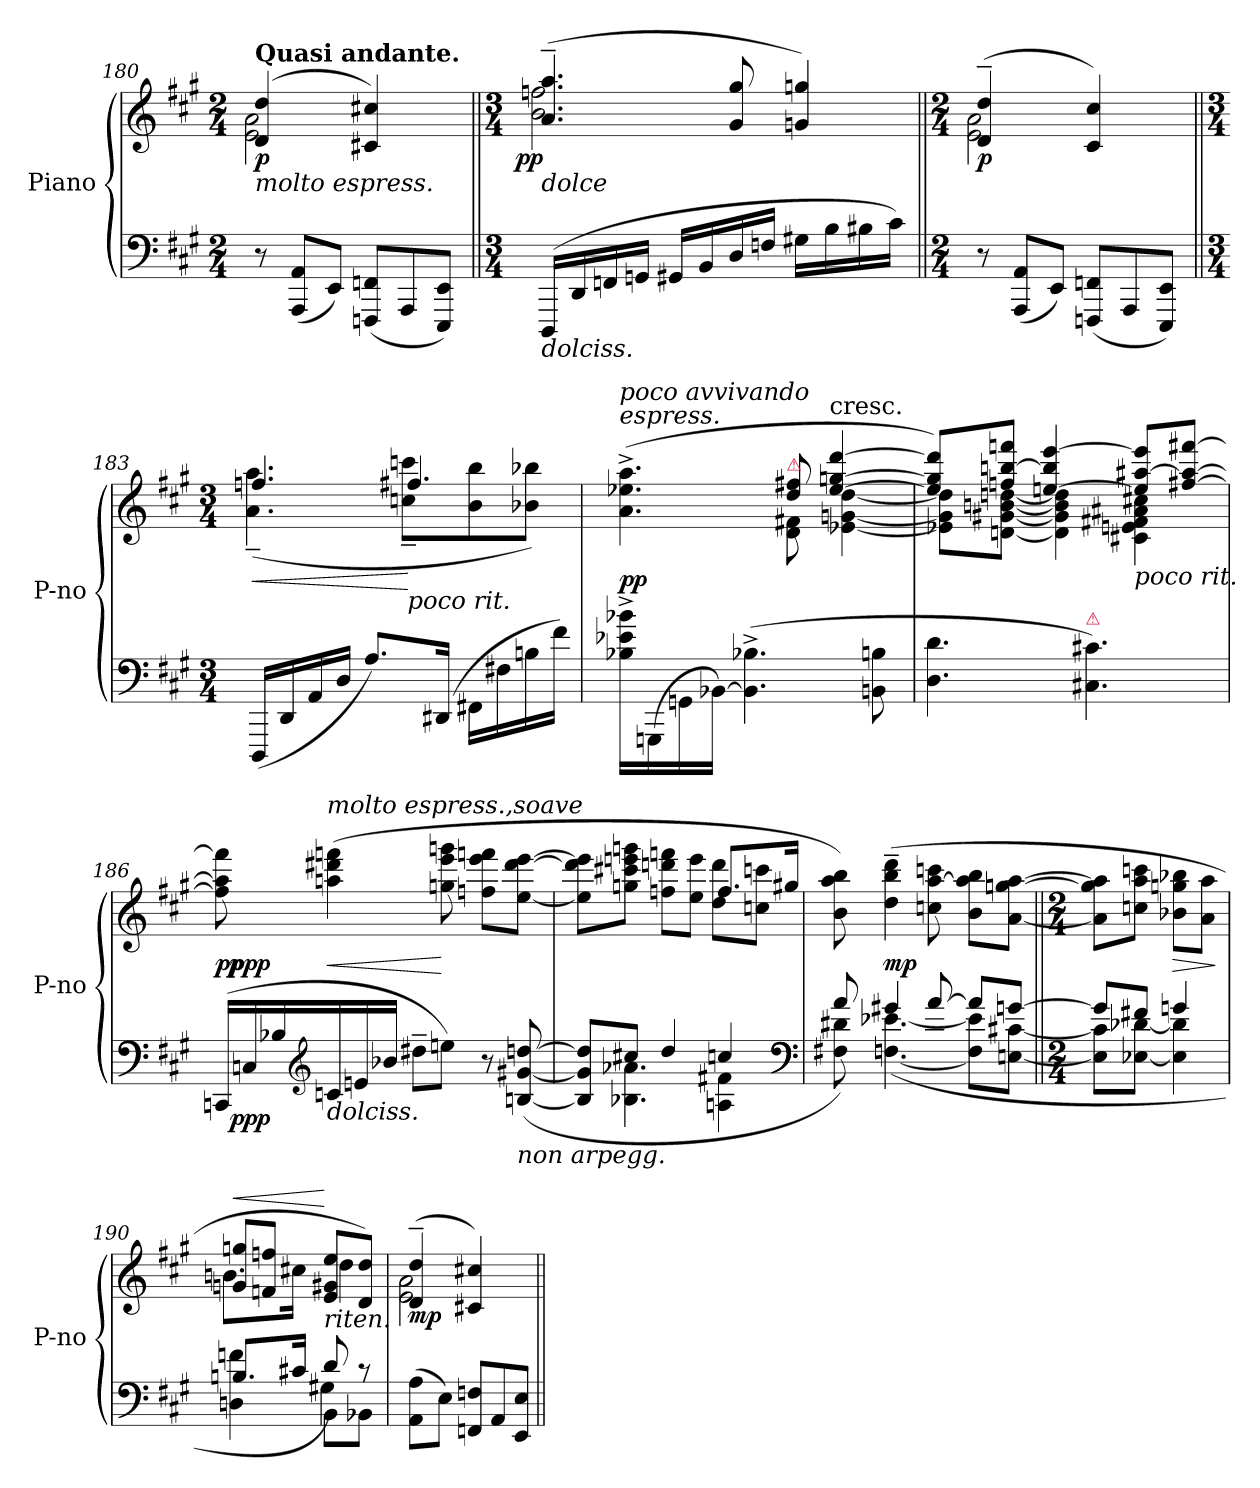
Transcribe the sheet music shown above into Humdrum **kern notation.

**kern	**dynam	**kern	**dynam
*part2	*part2	*part1	*part1
*staff2	*staff2	*staff1	*staff1
*I"Piano	*	*I"Piano	*
*I'P-no	*	*I'P-no	*
*clefF4	*	*clefG2	*
*k[f#c#g#]	*	*k[f#c#g#]	*
*M2/4	*	*M2/4	*
*Xtuplet	*	*	*
=180	=180	=180	=180
*	*	*^	*
!	!	!LO:TX:b:i:t=molto espress.	!	!
!	!	!LO:TX:a:B:t=Quasi andante.	!	!
12r	.	(4d/ 4dd/	2e\ 2a\	p
(12AAA/ 12AA/L	.	.	.	.
12EE/J)	.	.	.	.
(12FFFn/ 12FFn/L	.	4c#X/ 4cc#X/)	.	.
12AAA/	.	.	.	.
12EEE/ 12EE/J)	.	.	.	.
=181||	=181||	=181||	=181||	=181||
*M3/4	*	*M3/4	*	*
!	!	!LO:TX:b:i:t=dolce	!	!
!LO:TX:b:i:t=dolciss.	!	!	!	!
!	!	!	!	!LO:DY:rj
(16DDD/LL	.	(4.a~/ 4.aa~/	2.b\ 2.ffn\	pp
16DD/	.	.	.	.
16FFn/	.	.	.	.
16GGn/JJ	.	.	.	.
16GG#X/LL	.	.	.	.
16BB/	.	.	.	.
16D/	.	8g#/ 8gg#/	.	.
16Fn/JJ	.	.	.	.
16G#X\LL	.	4gn/ 4ggn/)	.	.
16B\	.	.	.	.
16B#X\	.	.	.	.
16c#\JJ)	.	.	.	.
=182||	=182||	=182||	=182||	=182||
*M2/4	*	*M2/4	*	*
12r	.	(4d~/ 4dd~/	2e\ 2a\	p
(12AAA/ 12AA/L	.	.	.	.
12EE/J)	.	.	.	.
(12FFFn/ 12FFn/L	.	4c#/ 4cc#/)	.	.
12AAA/	.	.	.	.
12EEE/ 12EE/J)	.	.	.	.
=183||	=183||	=183||	=183||	=183||
*M3/4	*	*M3/4	*	*
!	!	!	!	!LO:HP:b
(16DDD/LL	.	4.ffn/	(>4.a~\ 4.aa~\	<
16DD/	.	.	.	.
16AA/	.	.	.	.
16D/JJ	.	.	.	.
8.A/L)	.	.	.	.
!	!	!LO:TX:b:i:t=poco rit.	!	!
.	.	4.ff#X/	8ccn~\ 8cccn~\L	[
(16DD#X/Jk	.	.	.	.
16FF#X\LL	.	.	8b\ 8bb\	.
16F#X\	.	.	.	.
16Bn\	.	.	8b-X\ 8bb-X\J)	.
16f#\JJ)	.	.	.	.
=184	=184	=184	=184	=184
!	!	!LO:TX:a:i:t=espress.	!	!
!	!	!LO:TX:a:i:t=poco avvivando	!	!
16B-X^\ 16e-X^\ 16b-X^\LL	.	4.ryy	(4.a^\ 4.ee-X^\ 4.aa^\	p p
(16GGGn\	.	.	.	.
16GGn\	.	.	.	.
[16BB-X\JJ)	.	.	.	.
(4.BB-]^\ 4.B-X^\	.	.	.	.
!	!	!LO:TX:a:color=crimson:t=⚠	!	!
.	.	8dd/ 8ff#X/	8d\ 8f#X\	.
!	!	!LO:TX:a:t=cresc.	!	!
.	.	[4ee-/ [4ggn/ [4ddd/	[4e-X\ [4gn\ [4dd\	.
8BBn\ 8Bn\	.	.	.	.
=185	=185	=185	=185	=185
4.D\ 4.d\	.	8ee-]/ 8gg]/ 8ddd]/L)	8e-X]\ 8gn]\ 8dd]\L	.
.	.	8ffn/ [8bbn/ 8fffn/J	[8dn\ [8g#X\ [8bn\ [8ddn\J	.
.	.	[4een/ 4bb]/ [4eee/	4d]\ 4g#]\ 4b]\ 4dd]\	.
!LO:TX:a:color=crimson:t=⚠	!	!	!	!
4.C#X\ 4.c#X\)	.	.	.	.
!	!	!LO:TX:b:i:t=poco rit.	!	!
.	.	8ee]/ [8aa#X/ 8eee]/L	4c#X\ 4en\ 4f#X\ 4a#X\ 4cc#X\	.
.	.	[8ff#X/ 8aa#_/ [8fff#X/J	.	.
=186	=186	=186	=186	=186
(24CCn/LL	.	8ff#]\ 8aa#]\ 8fff#]\	24ryy	pp
!	!LO:DY:b	!	!	!
24Cn/	ppp	.	3%2ryy	ppp
24B-X/	.	.	.	.
*clefG2	*	*	*	*
!	!	!LO:TX:a:i:t=molto espress.,soave	!	!
!LO:TX:b:i:t=dolciss.	!	!	!	!
!	!	!	!	!LO:HP:b
24cn/	.	(4aan\ 4ddd#X\ 4fffn\	.	<
24en/	.	.	.	.
24b-X/JJ	.	.	.	.
8dd#X~\L	.	.	.	.
8een\J)	.	8ggn\ 8eee\ 8gggn\	.	[
8r	.	8ffn\ 8eee\ 8fffn\L	.	.
!LO:TX:b:i:t=non arpegg.	!	!	!	!
(>[8Bn/ [8g#X/ [8ddn/	.	[8ee\ [8ddd#\ [8eee\J	.	.
.	.	.	24ryy	.
=187	=187	=187	=187	=187
*^	*	*	*	*
8B]/ 8g#]/ 8dd]/L	8ryy	.	8ee]\ 8ddd#]\ 8eee]\L	2ryy	.
8cc#X/J	4.B-X\ 4.a-X\	.	8ggn\ 8ccc#X\ 8eeen\ 8gggn\J	.	.
4dd/	.	.	8ffn\ 8dddn\ 8fffn\L	.	.
.	.	.	8ee\ 8eee\J	.	.
4ccn/	4An\ 4f#X\	.	8.ff/L	8dd\ 8ddd\L	.
.	.	.	.	8ccn\ 8cccn\J	.
.	.	.	16gg#X/Jk	.	.
*	*	*	*v	*v	*
*clefF4	*	*	*	*
=188	=188	=188	=188	=188
8a/)	8F#X\ 8d#X\	.	8b\ 8aa\ 8bb\)	.
4g#X/	(>[4.Fn\ [4.e-X\	.	(4dd~\ 4bb~\ 4ddd~\	mp
[8a/	.	.	8ccn\ [8aa\ 8cccn\	.
8a/L]	8F]\ 8e-]\L	.	8b\ 8aa]\ 8bb\L	.
[8gn/J	[8En\ [8c#X\J	.	[8a\ [8ggn\ [8aa\J	.
=189||	=189||	=189||	=189||	=189||
*M2/4	*	*	*M2/4	*
8g/L]	8E]\ 8c#]\L	.	8a]\ 8gg]\ 8aa]\L	.
8f#X/J	[8E-X\ [8d-X\J	.	8ccn\ 8aa\ 8cccn\J	.
!	!	!	!	!LO:HP:b
4gn/	4E-]\ 4d-]\	.	8b-X\ 8ggn\ 8bb-X\L	>
.	.	.	8a\ 8aa\J	.
*v	*v	*	*	*
.	.	.	]
=190	=190	=190	=190
*^	*	*^	*
*	*^	*	*	*	*
!	!	!	!	!	!	!LO:HP:a
8.Bn/L	4Dn\ 4fn\	4ryy	.	8gn/ 8ggn/L	8.bn\L	<
.	.	.	.	8fn/ 8ffn/J	.	.
16c#X/Jk	.	.	.	.	16cc#X\Jk	.
!	!	!	!	!LO:TX:b:i:t=riten.	!	!
8d/)	8BB\L	4G#X\	.	8e/ 8g#X/ 8ee/L	4dd\	[
8rc	8BB-X\J	.	.	8d/ 8dd/J)	.	.
*v	*v	*v	*	*	*	*
=191	=191	=191	=191	=191
(8AA\ 8A\L	.	(4d~/ 4dd~/	2e\ 2a\	mp
8E\J)	.	.	.	.
12FFn/ 12Fn/L	.	4c#X/ 4cc#X/)	.	.
12AA/	.	.	.	.
12EE/ 12E/J	.	.	.	.
*	*	*v	*v	*
=||	=||	=||	=||
*-	*-	*-	*-
